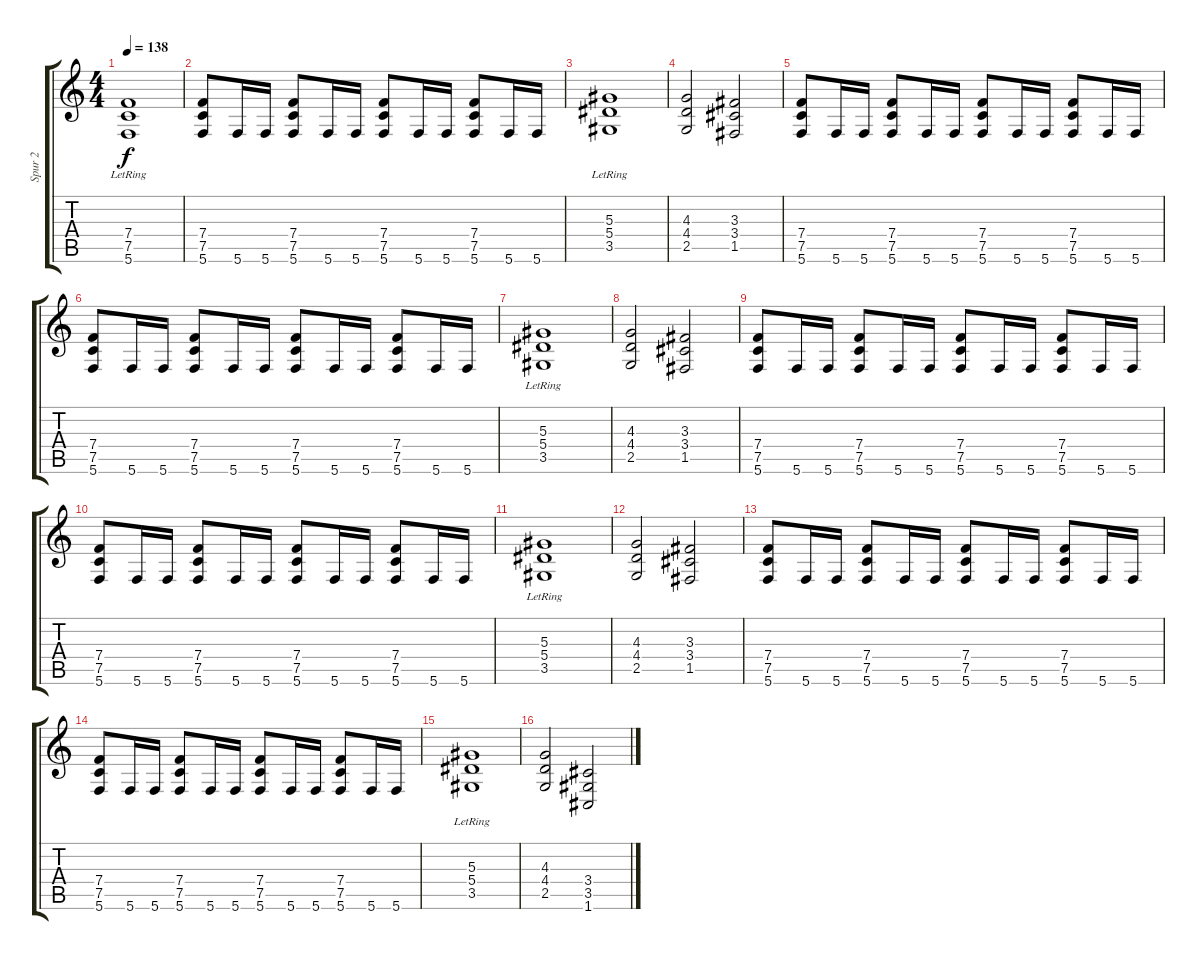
\track ("Spur 2" "Spur 2") {instrument distortionguitar}
\staff {score tabs}
\tuning (C4 G3 Eb3 Bb2 F2 C2) {hide}
\ts (4 4)
\tempo 138
\clef g2
\ks c
(7.4 7.5{lr} 5.6).1{dy f} |
(7.4 7.5 5.6).8 5.6.16 5.6.16 (7.4 7.5 5.6).8 5.6.16 5.6.16 (7.4 7.5 5.6).8 5.6.16 5.6.16 (7.4 7.5 5.6).8 5.6.16 5.6.16 |
(5.3{lr} 5.4 3.5).1 |
(4.3 4.4 2.5).2 (3.3 3.4 1.5).2 |
(7.4 7.5 5.6).8 5.6.16 5.6.16 (7.4 7.5 5.6).8 5.6.16 5.6.16 (7.4 7.5 5.6).8 5.6.16 5.6.16 (7.4 7.5 5.6).8 5.6.16 5.6.16 |
(7.4 7.5 5.6).8 5.6.16 5.6.16 (7.4 7.5 5.6).8 5.6.16 5.6.16 (7.4 7.5 5.6).8 5.6.16 5.6.16 (7.4 7.5 5.6).8 5.6.16 5.6.16 |
(5.3{lr} 5.4 3.5).1 |
(4.3 4.4 2.5).2 (3.3 3.4 1.5).2 |
(7.4 7.5 5.6).8 5.6.16 5.6.16 (7.4 7.5 5.6).8 5.6.16 5.6.16 (7.4 7.5 5.6).8 5.6.16 5.6.16 (7.4 7.5 5.6).8 5.6.16 5.6.16 |
(7.4 7.5 5.6).8 5.6.16 5.6.16 (7.4 7.5 5.6).8 5.6.16 5.6.16 (7.4 7.5 5.6).8 5.6.16 5.6.16 (7.4 7.5 5.6).8 5.6.16 5.6.16 |
(5.3{lr} 5.4 3.5).1 |
(4.3 4.4 2.5).2 (3.3 3.4 1.5).2 |
(7.4 7.5 5.6).8 5.6.16 5.6.16 (7.4 7.5 5.6).8 5.6.16 5.6.16 (7.4 7.5 5.6).8 5.6.16 5.6.16 (7.4 7.5 5.6).8 5.6.16 5.6.16 |
(7.4 7.5 5.6).8 5.6.16 5.6.16 (7.4 7.5 5.6).8 5.6.16 5.6.16 (7.4 7.5 5.6).8 5.6.16 5.6.16 (7.4 7.5 5.6).8 5.6.16 5.6.16 |
(5.3{lr} 5.4 3.5).1 |
(4.3 4.4 2.5).2 (3.4 3.5 1.6).2
